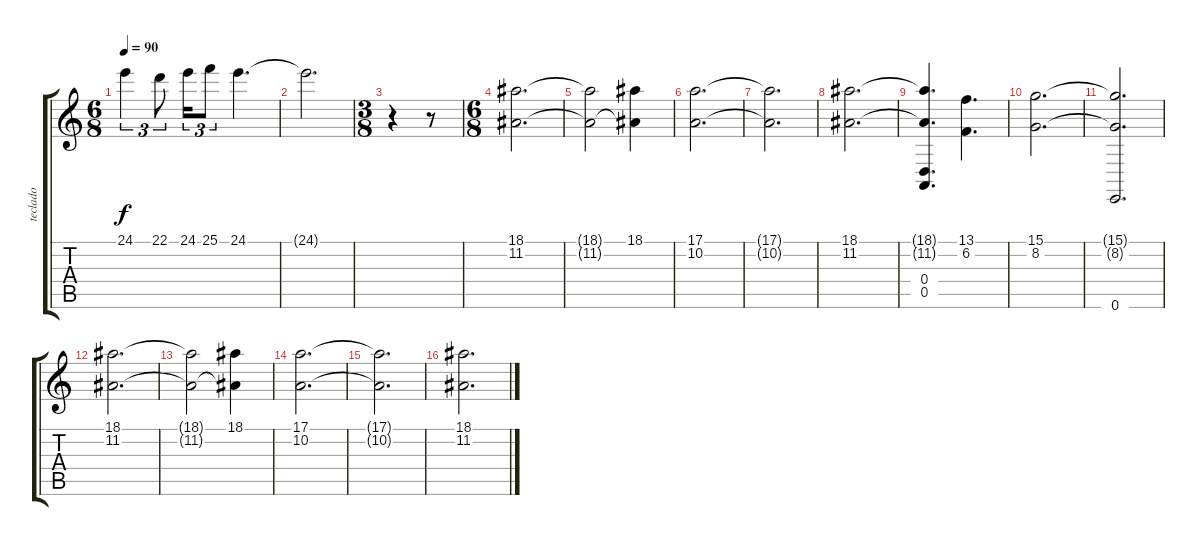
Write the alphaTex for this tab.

\track ("teclado" "teclado") {instrument acousticgrandpiano}
\staff {score tabs}
\tuning (E4 B3 G3 D3 A2 E2) {hide}
\ts (6 8)
\tempo 90
\clef g2
\ks c
24.1.4{tu (3 2) dy f} 22.1.8{tu (3 2)} 24.1.16{tu (3 2)} 25.1.8{tu (3 2)} 24.1.4{d} |
24.1{t}.2{d} |
\ts (3 8)
r.4 r.8 |
\ts (6 8)
(18.1 11.2).2{d volume 8 instrument lead1square} |
(18.1{t} 11.2{t}).2 (18.1 11.2{t}).4 |
(17.1 10.2).2{d} |
(17.1{t} 10.2{t}).2{d} |
(18.1 11.2).2{d} |
(18.1{t} 11.2{t} 0.4 0.5).4{d} (13.1 6.2).4{d} |
(15.1 8.2).2{d} |
(15.1{t} 8.2{t} 0.6).2{d} |
(18.1 11.2).2{d} |
(18.1{t} 11.2{t}).2 (18.1 11.2{t}).4 |
(17.1 10.2).2{d} |
(17.1{t} 10.2{t}).2{d} |
(18.1 11.2).2{d}
